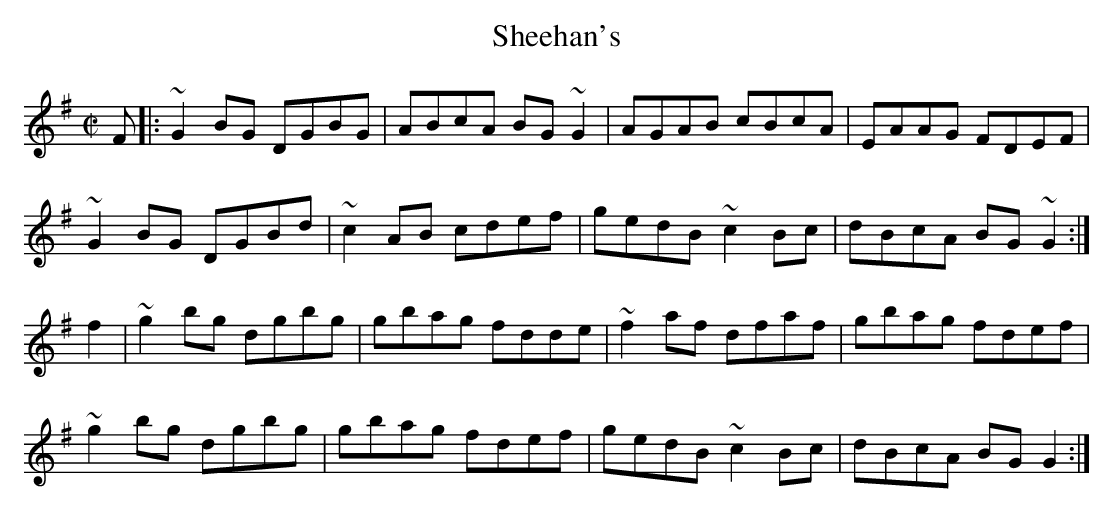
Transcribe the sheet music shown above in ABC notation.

X:1
T:Sheehan's
E:9
M:C|
K:G
F|:~G2 BG DGBG |ABcA BG~G2|AGAB cBcA|EAAG FDEF |
~G2 BG DGBd|~c2 AB cdef|gedB ~c2 Bc|dBcA BG~G2:|
f2|~g2bg dgbg|gbag fdde|~f2af dfaf|gbag fdef|
~g2 bg dgbg|gbag  fdef|gedB ~c2Bc|dBcA BG G2:|**
